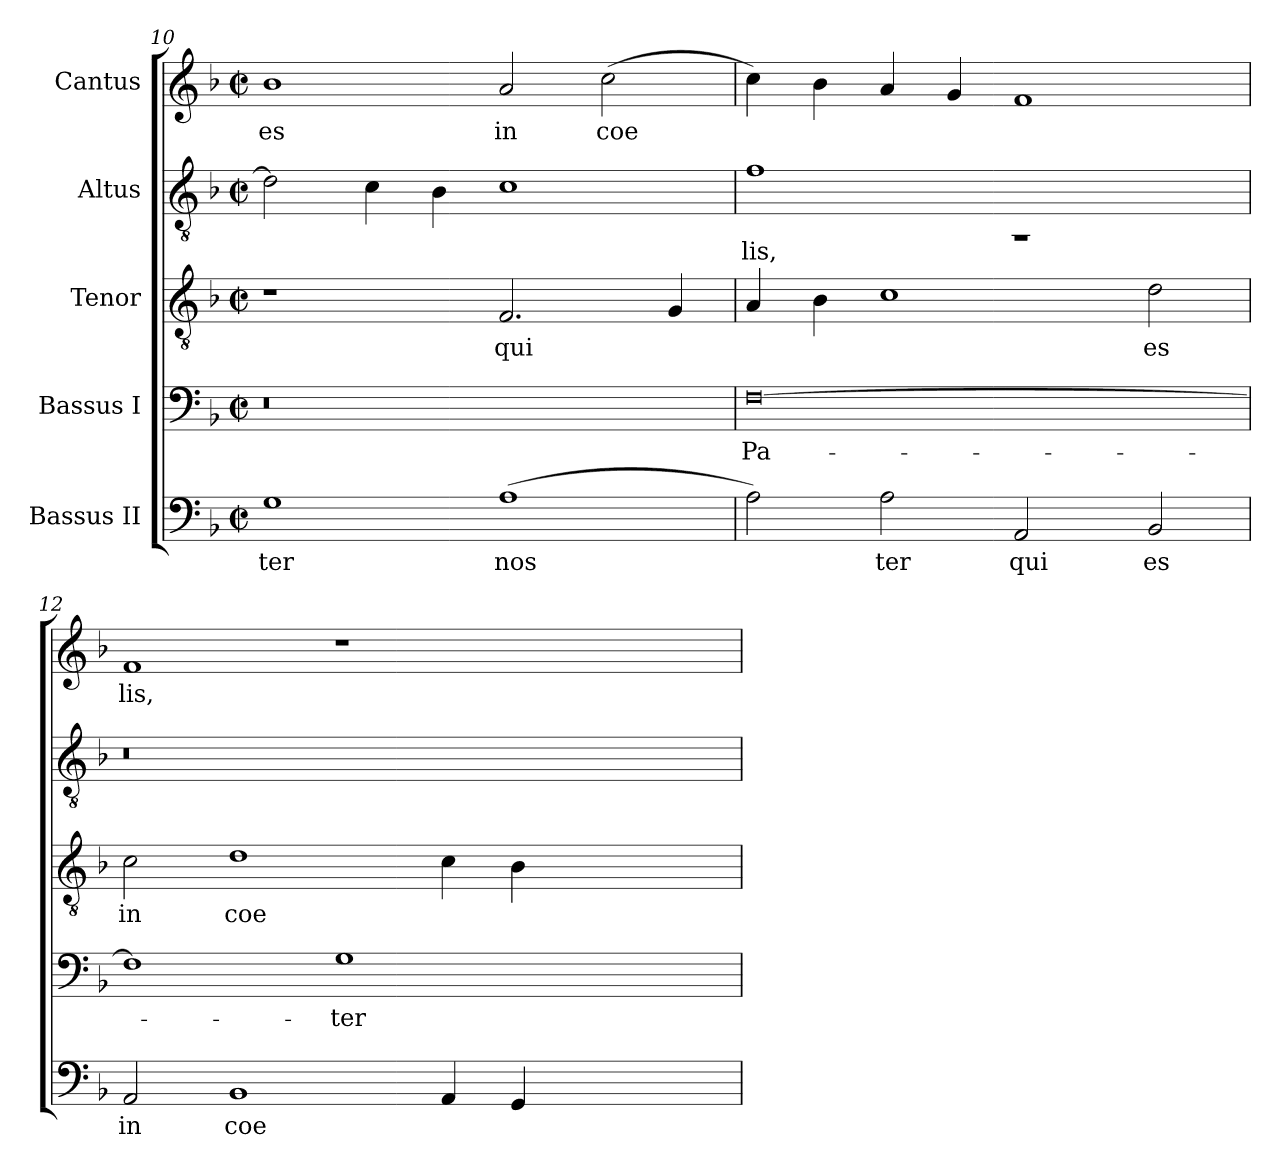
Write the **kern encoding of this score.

**kern	**text	**kern	**text	**kern	**text	**kern	**text	**kern	**text
*part5	*part5	*part4	*part4	*part3	*part3	*part2	*part2	*part1	*part1
*staff5	*staff5	*staff4	*staff4	*staff3	*staff3	*staff2	*staff2	*staff1	*staff1
*I"Bassus II	*	*I"Bassus I	*	*I"Tenor	*	*I"Altus	*	*I"Cantus	*
*clefF4	*	*clefF4	*	*clefGv2	*	*clefGv2	*	*clefG2	*
*k[b-]	*	*k[b-]	*	*k[b-]	*	*k[b-]	*	*k[b-]	*
*F:	*	*F:	*	*F:	*	*F:	*	*F:	*
*M2/2	*	*M2/2	*	*M2/2	*	*M2/2	*	*M2/2	*
*met(c|)	*	*met(c|)	*	*met(c|)	*	*met(c|)	*	*met(c|)	*
=10	=10	=10	=10	=10	=10	=10	=10	=10	=10
!	!LO:LY:b:cj	!	!	!	!	!	!	!	!LO:LY:b:cj
1G	ter	0r	.	1r	.	2d\]	.	1b-	es
.	.	.	.	.	.	4c\	.	.	.
.	.	.	.	.	.	4B-\	.	.	.
!	!LO:LY:b:cj	!	!	!	!LO:LY:b	!	!	!	!LO:LY:b:cj
(>1A	nos	.	.	2.F/	qui	1c	.	2a/	in
!	!	!	!	!	!	!	!	!	!LO:LY:b
.	.	.	.	.	.	.	.	(>2cc\	coe
.	.	.	.	4G/	.	.	.	.	.
=11	=11	=11	=11	=11	=11	=11	=11	=11	=11
!	!	!	!LO:LY:b:cj	!	!	!	!LO:LY:b:cj	!	!
2A\)	.	[>0F	Pa-	4A/	.	1f	-lis,	4cc\)	.
.	.	.	.	4B-\	.	.	.	4b-\	.
!	!LO:LY:b:cj	!	!	!	!	!	!	!	!
2A\	ter	.	.	1c	.	.	.	4a/	.
.	.	.	.	.	.	.	.	4g/	.
!	!LO:LY:b:cj	!	!	!	!	!LO:N:vis=1	!	!	!
2AA/	qui	.	.	.	.	4rAA	.	1f	.
.	.	.	.	.	.	2.ryy	.	.	.
!	!LO:LY:b:cj	!	!	!	!LO:LY:b:cj	!	!	!	!
2BB-/	es	.	.	2d\	es	.	.	.	.
=12	=12	=12	=12	=12	=12	=12	=12	=12	=12
!	!LO:LY:b:cj	!	!	!	!LO:LY:b:cj	!	!	!	!LO:LY:b:cj
2AA/	in	1F]	.	2c\	in	0r	.	1f	lis,
!	!LO:LY:b:cj	!	!	!	!LO:LY:b:cj	!	!	!	!
1BB-	coe	.	.	1d	coe	.	.	.	.
!	!	!	!LO:LY:b:cj	!	!	!	!	!LO:N:vis=1	!
.	.	1G	-ter	.	.	.	.	0r	.
4AA/	.	.	.	4c\	.	.	.	.	.
4GG/	.	.	.	4B-\	.	.	.	.	.
1ryy	.	1ryy	.	1ryy	.	1ryy	.	.	.
=	=	=	=	=	=	=	=	=	=
*-	*-	*-	*-	*-	*-	*-	*-	*-	*-
